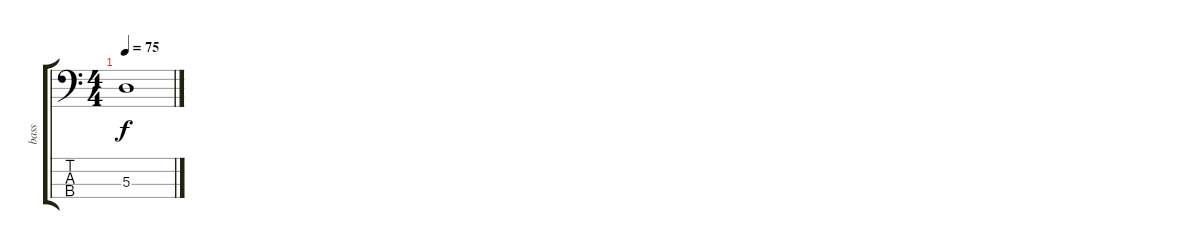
\track ("bass" "bass") {instrument electricbassfinger}
\staff {score tabs}
\tuning (G2 D2 A1 E1) {hide}
\ts (4 4)
\tempo 75
\clef f4
\ks c
5.3.1{dy f}
